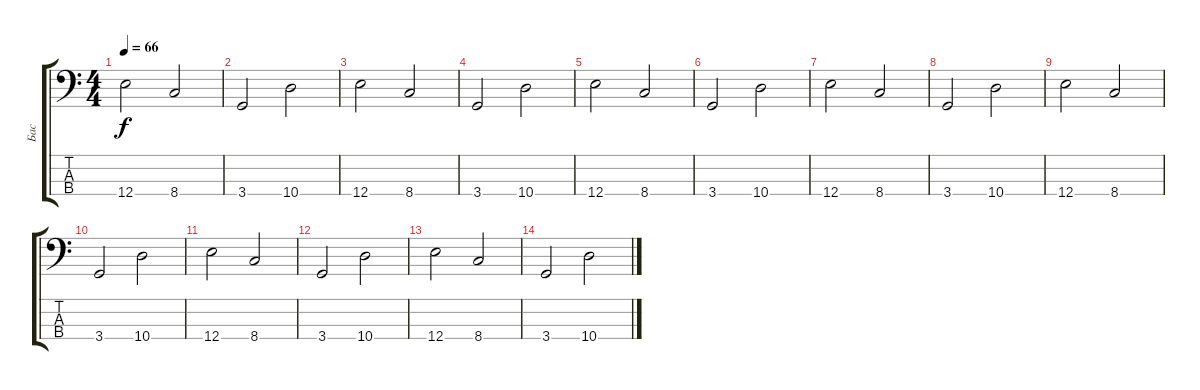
\track ("Бас" "Бас") {instrument electricbassfinger}
\staff {score tabs}
\tuning (G2 D2 A1 E1) {hide}
\ts (4 4)
\tempo 66
\clef f4
\ks c
12.4.2{dy f} 8.4.2 |
3.4.2 10.4.2 |
12.4.2 8.4.2 |
3.4.2 10.4.2 |
12.4.2 8.4.2 |
3.4.2 10.4.2 |
12.4.2 8.4.2 |
3.4.2 10.4.2 |
12.4.2 8.4.2 |
3.4.2 10.4.2 |
12.4.2 8.4.2 |
3.4.2 10.4.2 |
12.4.2 8.4.2 |
3.4.2 10.4.2
